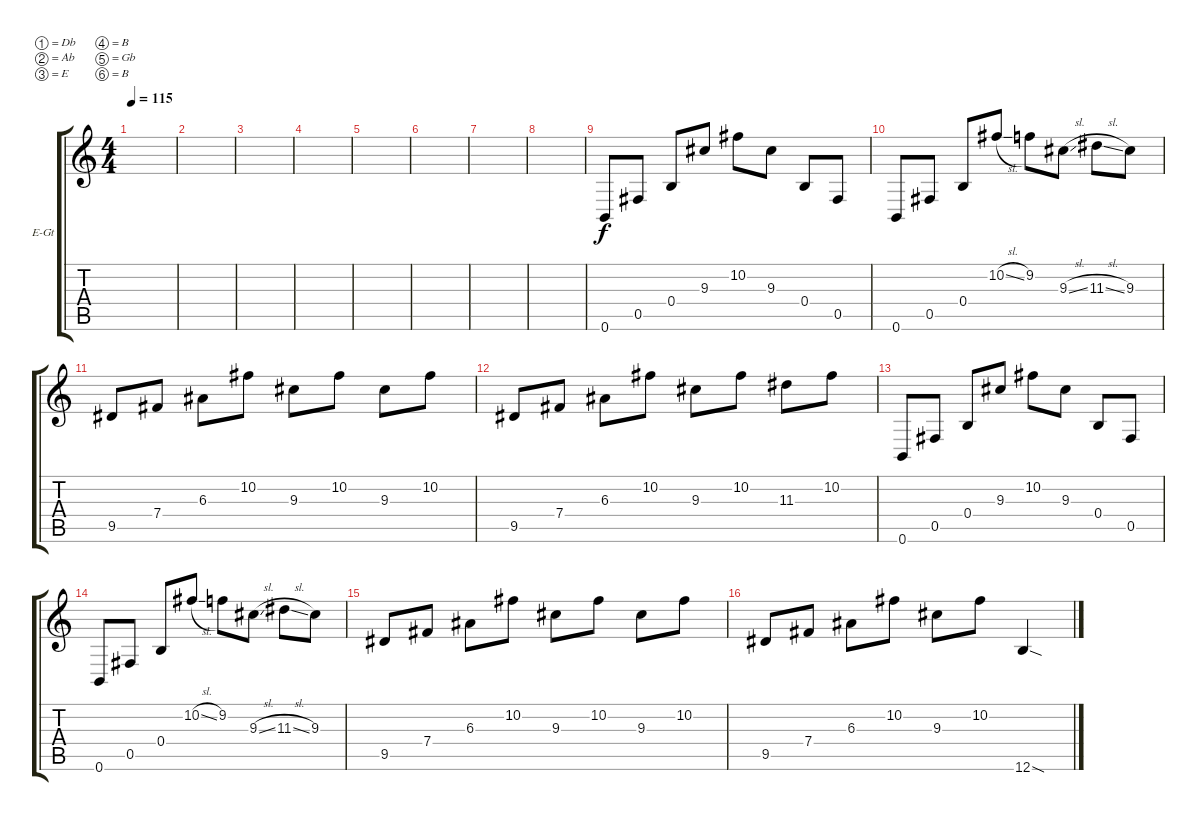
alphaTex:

\bracketExtendMode groupsimilarinstruments
\firstSystemTrackNameOrientation horizontal
\otherSystemsTrackNameOrientation horizontal
\track ("Acoustic Lead Guitar" "E-Gt") {instrument electricguitarclean}
\staff {score tabs}
\tuning (Db4 Ab3 E3 B2 Gb2 B1)
\ts (4 4)
\tempo 115
\clef g2
\scale
0.485477
\ks c
|
\scale
0.257261 |
\scale
0.257261 |
\scale
0.333333 |
\scale
0.333333 |
\scale
0.333333 |
\scale
0.333333 |
\scale
0.333333 |
\scale
0.333333 0.6.8 0.5.8 0.4.8 9.3.8 10.2.8 9.3.8 0.4.8 0.5.8 |
\scale
0.333333 0.6.8 0.5.8 0.4.8 10.2{sl}.8 9.2.8 9.3{sl}.8 11.3{sl}.8 9.3.8 |
\scale
0.333333 9.5.8 7.4.8 6.3.8 10.2.8 9.3.8 10.2.8 9.3.8 10.2.8 |
\scale
0.333333 9.5.8 7.4.8 6.3.8 10.2.8 9.3.8 10.2.8 11.3.8 10.2.8 |
\scale
0.333333 0.6.8 0.5.8 0.4.8 9.3.8 10.2.8 9.3.8 0.4.8 0.5.8 |
\scale
0.333333 0.6.8 0.5.8 0.4.8 10.2{sl}.8 9.2.8 9.3{sl}.8 11.3{sl}.8 9.3.8 |
\scale
0.333333 9.5.8 7.4.8 6.3.8 10.2.8 9.3.8 10.2.8 9.3.8 10.2.8 |
9.5.8 7.4.8 6.3.8 10.2.8 9.3.8 10.2.8 12.6{sod}.4
